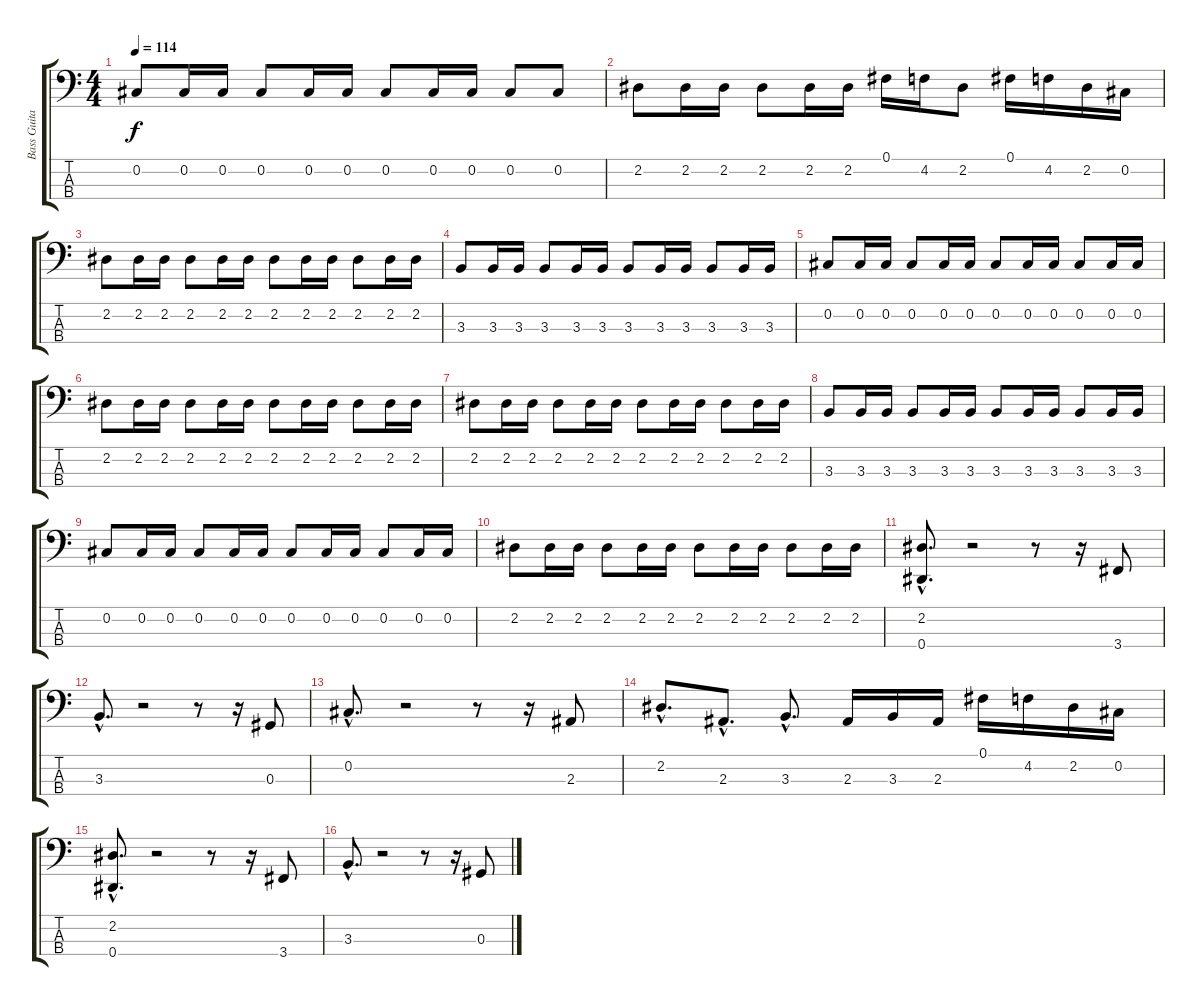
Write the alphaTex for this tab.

\track ("Bass Guitar" "Bass Guita") {instrument electricbassfinger}
\staff {score tabs}
\tuning (Gb2 Db2 Ab1 Eb1) {hide}
\ts (4 4)
\tempo 114
\clef f4
\ks c
0.2.8{dy f} 0.2.16 0.2.16 0.2.8 0.2.16 0.2.16 0.2.8 0.2.16 0.2.16 0.2.8 0.2.8 |
2.2.8 2.2.16 2.2.16 2.2.8 2.2.16 2.2.16 0.1.16 4.2.16 2.2.8 0.1.16 4.2.16 2.2.16 0.2.16 |
2.2.8 2.2.16 2.2.16 2.2.8 2.2.16 2.2.16 2.2.8 2.2.16 2.2.16 2.2.8 2.2.16 2.2.16 |
3.3.8 3.3.16 3.3.16 3.3.8 3.3.16 3.3.16 3.3.8 3.3.16 3.3.16 3.3.8 3.3.16 3.3.16 |
0.2.8 0.2.16 0.2.16 0.2.8 0.2.16 0.2.16 0.2.8 0.2.16 0.2.16 0.2.8 0.2.16 0.2.16 |
2.2.8 2.2.16 2.2.16 2.2.8 2.2.16 2.2.16 2.2.8 2.2.16 2.2.16 2.2.8 2.2.16 2.2.16 |
2.2.8 2.2.16 2.2.16 2.2.8 2.2.16 2.2.16 2.2.8 2.2.16 2.2.16 2.2.8 2.2.16 2.2.16 |
3.3.8 3.3.16 3.3.16 3.3.8 3.3.16 3.3.16 3.3.8 3.3.16 3.3.16 3.3.8 3.3.16 3.3.16 |
0.2.8 0.2.16 0.2.16 0.2.8 0.2.16 0.2.16 0.2.8 0.2.16 0.2.16 0.2.8 0.2.16 0.2.16 |
2.2.8 2.2.16 2.2.16 2.2.8 2.2.16 2.2.16 2.2.8 2.2.16 2.2.16 2.2.8 2.2.16 2.2.16 |
(2.2{hac} 0.4{hac}).8{d} r.2 r.8 r.16 3.4.8 |
3.3{hac}.8{d} r.2 r.8 r.16 0.3.8 |
0.2{hac}.8{d} r.2 r.8 r.16 2.3.8 |
2.2{hac}.8{d} 2.3{hac}.8{d} 3.3{hac}.8{d} 2.3.16 3.3.16 2.3.16 0.1.16 4.2.16 2.2.16 0.2.16 |
(2.2{hac} 0.4{hac}).8{d} r.2 r.8 r.16 3.4.8 |
3.3{hac}.8{d} r.2 r.8 r.16 0.3.8
